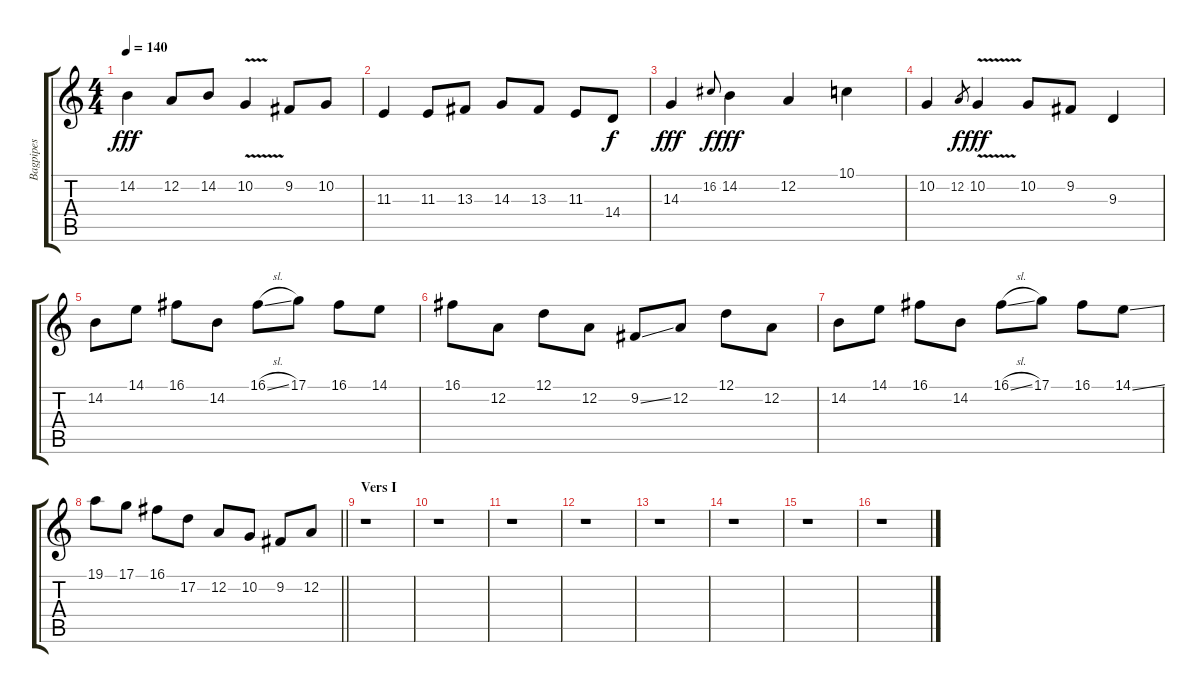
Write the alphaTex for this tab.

\track ("Bagpipes" "Bagpipes") {instrument bagpipe}
\staff {score tabs}
\tuning (D4 A3 F3 C3 G2 D2) {hide}
\ts (4 4)
\tempo 140
\clef g2
\ks aminor
14.2.4{dy fff} 12.2.8 14.2.8 10.2{v}.4 9.2.8 10.2.8 |
11.3.4 11.3.8 13.3.8 14.3.8 13.3.8 11.3.8 14.4.8{dy f} |
14.3.4{dy fff} 16.2.8{gr onbeat dy f} 14.2.4{dy fff} 12.2.4 10.1.4 |
10.2.4 12.2.8{gr dy f} 10.2{v}.4{dy fff} 10.2.8 9.2.8 9.3.4 |
14.2.8 14.1.8 16.1.8 14.2.8 16.1{sl}.8 17.1.8 16.1.8 14.1.8 |
16.1.8 12.2.8 12.1.8 12.2.8 9.2{ss}.8 12.2.8 12.1.8 12.2.8 |
14.2.8 14.1.8 16.1.8 14.2.8 16.1{sl}.8 17.1.8 16.1.8 14.1{ss}.8 |
\barLineRight lightlight
19.1.8 17.1.8 16.1.8 17.2.8 12.2.8 10.2.8 9.2.8 12.2.8 |
\section ("" "Vers I")
r.1 |
r.1 |
r.1 |
r.1 |
r.1 |
r.1 |
r.1 |
r.1
